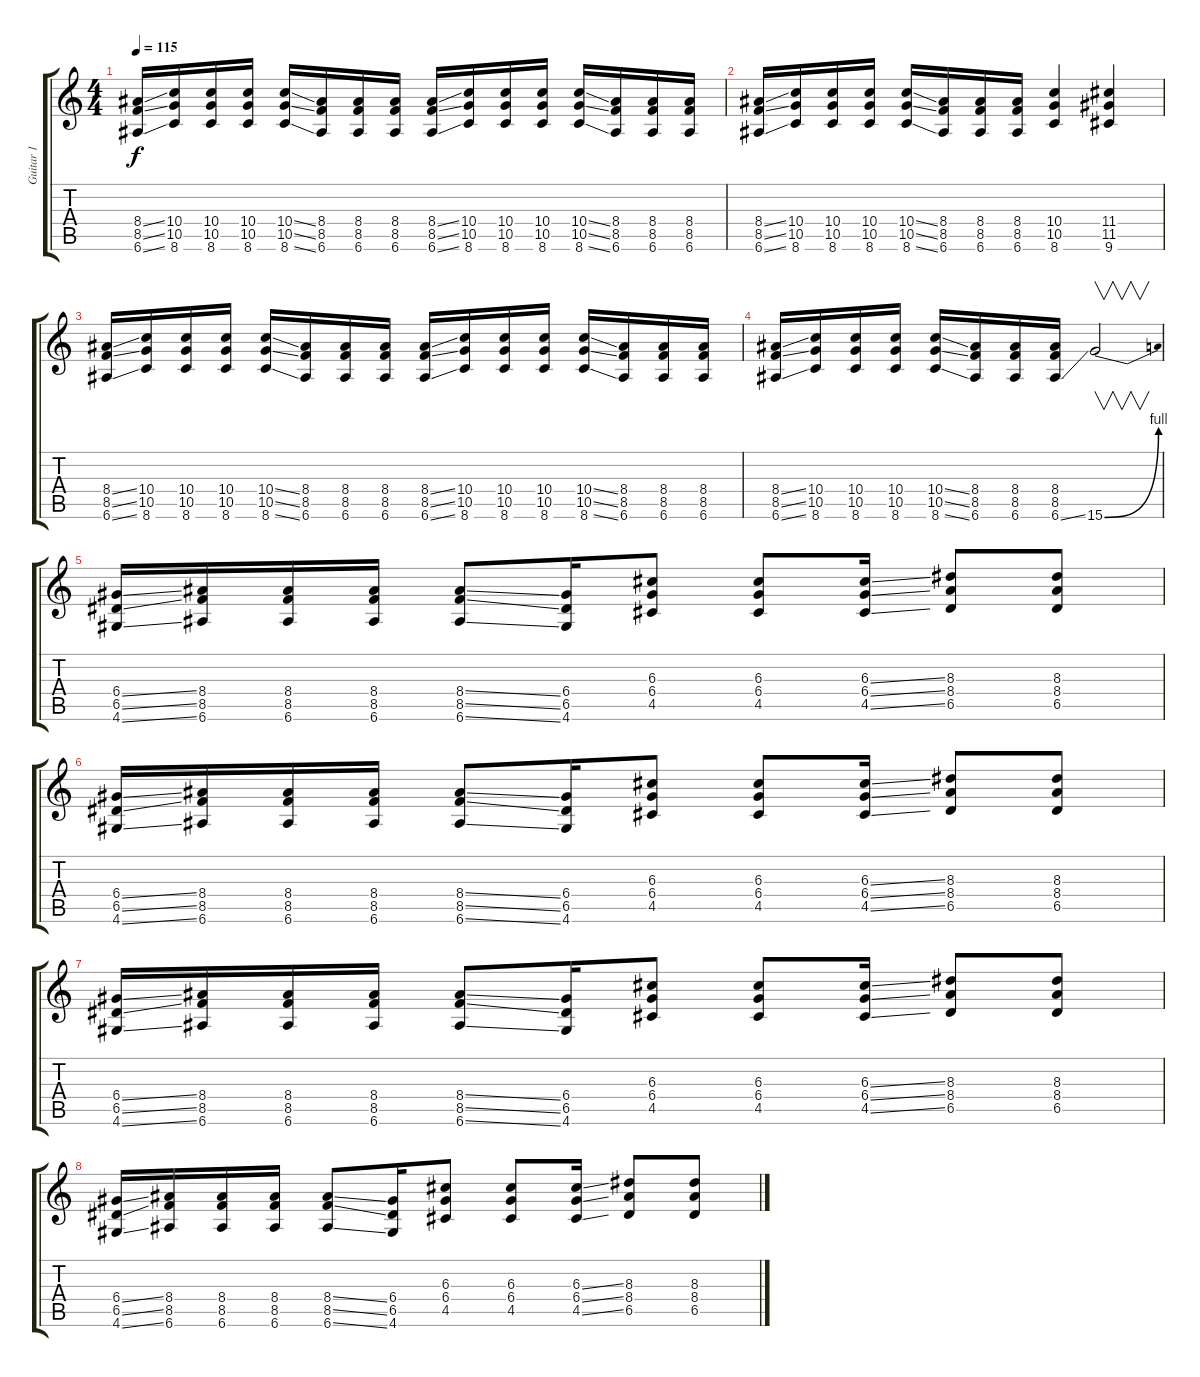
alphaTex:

\track ("Guitar 1" "Guitar 1") {instrument overdrivenguitar}
\staff {score tabs}
\tuning (E4 B3 G3 D3 A2 E2) {hide}
\ts (4 4)
\tempo 115
\clef g2
\ks c
(8.4{ss} 8.5{ss} 6.6{ss}).16{dy f} (10.4 10.5 8.6).16 (10.4 10.5 8.6).16 (10.4 10.5 8.6).16 (10.4{ss} 10.5{ss} 8.6{ss}).16 (8.4 8.5 6.6).16 (8.4 8.5 6.6).16 (8.4 8.5 6.6).16 (8.4{ss} 8.5{ss} 6.6{ss}).16 (10.4 10.5 8.6).16 (10.4 10.5 8.6).16 (10.4 10.5 8.6).16 (10.4{ss} 10.5{ss} 8.6{ss}).16 (8.4 8.5 6.6).16 (8.4 8.5 6.6).16 (8.4 8.5 6.6).16 |
(8.4{ss} 8.5{ss} 6.6{ss}).16 (10.4 10.5 8.6).16 (10.4 10.5 8.6).16 (10.4 10.5 8.6).16 (10.4{ss} 10.5{ss} 8.6{ss}).16 (8.4 8.5 6.6).16 (8.4 8.5 6.6).16 (8.4 8.5 6.6).16 (10.4 10.5 8.6).4 (11.4 11.5 9.6).4 |
(8.4{ss} 8.5{ss} 6.6{ss}).16 (10.4 10.5 8.6).16 (10.4 10.5 8.6).16 (10.4 10.5 8.6).16 (10.4{ss} 10.5{ss} 8.6{ss}).16 (8.4 8.5 6.6).16 (8.4 8.5 6.6).16 (8.4 8.5 6.6).16 (8.4{ss} 8.5{ss} 6.6{ss}).16 (10.4 10.5 8.6).16 (10.4 10.5 8.6).16 (10.4 10.5 8.6).16 (10.4{ss} 10.5{ss} 8.6{ss}).16 (8.4 8.5 6.6).16 (8.4 8.5 6.6).16 (8.4 8.5 6.6).16 |
(8.4{ss} 8.5{ss} 6.6{ss}).16 (10.4 10.5 8.6).16 (10.4 10.5 8.6).16 (10.4 10.5 8.6).16 (10.4{ss} 10.5{ss} 8.6{ss}).16 (8.4 8.5 6.6).16 (8.4 8.5 6.6).16 (8.4 8.5 6.6{ss}).16 15.6{be (bend 0 0 60 4)}.2{v} |
(6.4{ss} 6.5{ss} 4.6{ss}).16 (8.4 8.5 6.6).16 (8.4 8.5 6.6).16 (8.4 8.5 6.6).16 (8.4{ss} 8.5{ss} 6.6{ss}).8 (6.4 6.5 4.6).16 (6.3 6.4 4.5).8 (6.3 6.4 4.5).8 (6.3{ss} 6.4{ss} 4.5{ss}).16 (8.3 8.4 6.5).8 (8.3 8.4 6.5).8 |
(6.4{ss} 6.5{ss} 4.6{ss}).16 (8.4 8.5 6.6).16 (8.4 8.5 6.6).16 (8.4 8.5 6.6).16 (8.4{ss} 8.5{ss} 6.6{ss}).8 (6.4 6.5 4.6).16 (6.3 6.4 4.5).8 (6.3 6.4 4.5).8 (6.3{ss} 6.4{ss} 4.5{ss}).16 (8.3 8.4 6.5).8 (8.3 8.4 6.5).8 |
(6.4{ss} 6.5{ss} 4.6{ss}).16 (8.4 8.5 6.6).16 (8.4 8.5 6.6).16 (8.4 8.5 6.6).16 (8.4{ss} 8.5{ss} 6.6{ss}).8 (6.4 6.5 4.6).16 (6.3 6.4 4.5).8 (6.3 6.4 4.5).8 (6.3{ss} 6.4{ss} 4.5{ss}).16 (8.3 8.4 6.5).8 (8.3 8.4 6.5).8 |
(6.4{ss} 6.5{ss} 4.6{ss}).16 (8.4 8.5 6.6).16 (8.4 8.5 6.6).16 (8.4 8.5 6.6).16 (8.4{ss} 8.5{ss} 6.6{ss}).8 (6.4 6.5 4.6).16 (6.3 6.4 4.5).8 (6.3 6.4 4.5).8 (6.3{ss} 6.4{ss} 4.5{ss}).16 (8.3 8.4 6.5).8 (8.3 8.4 6.5).8
